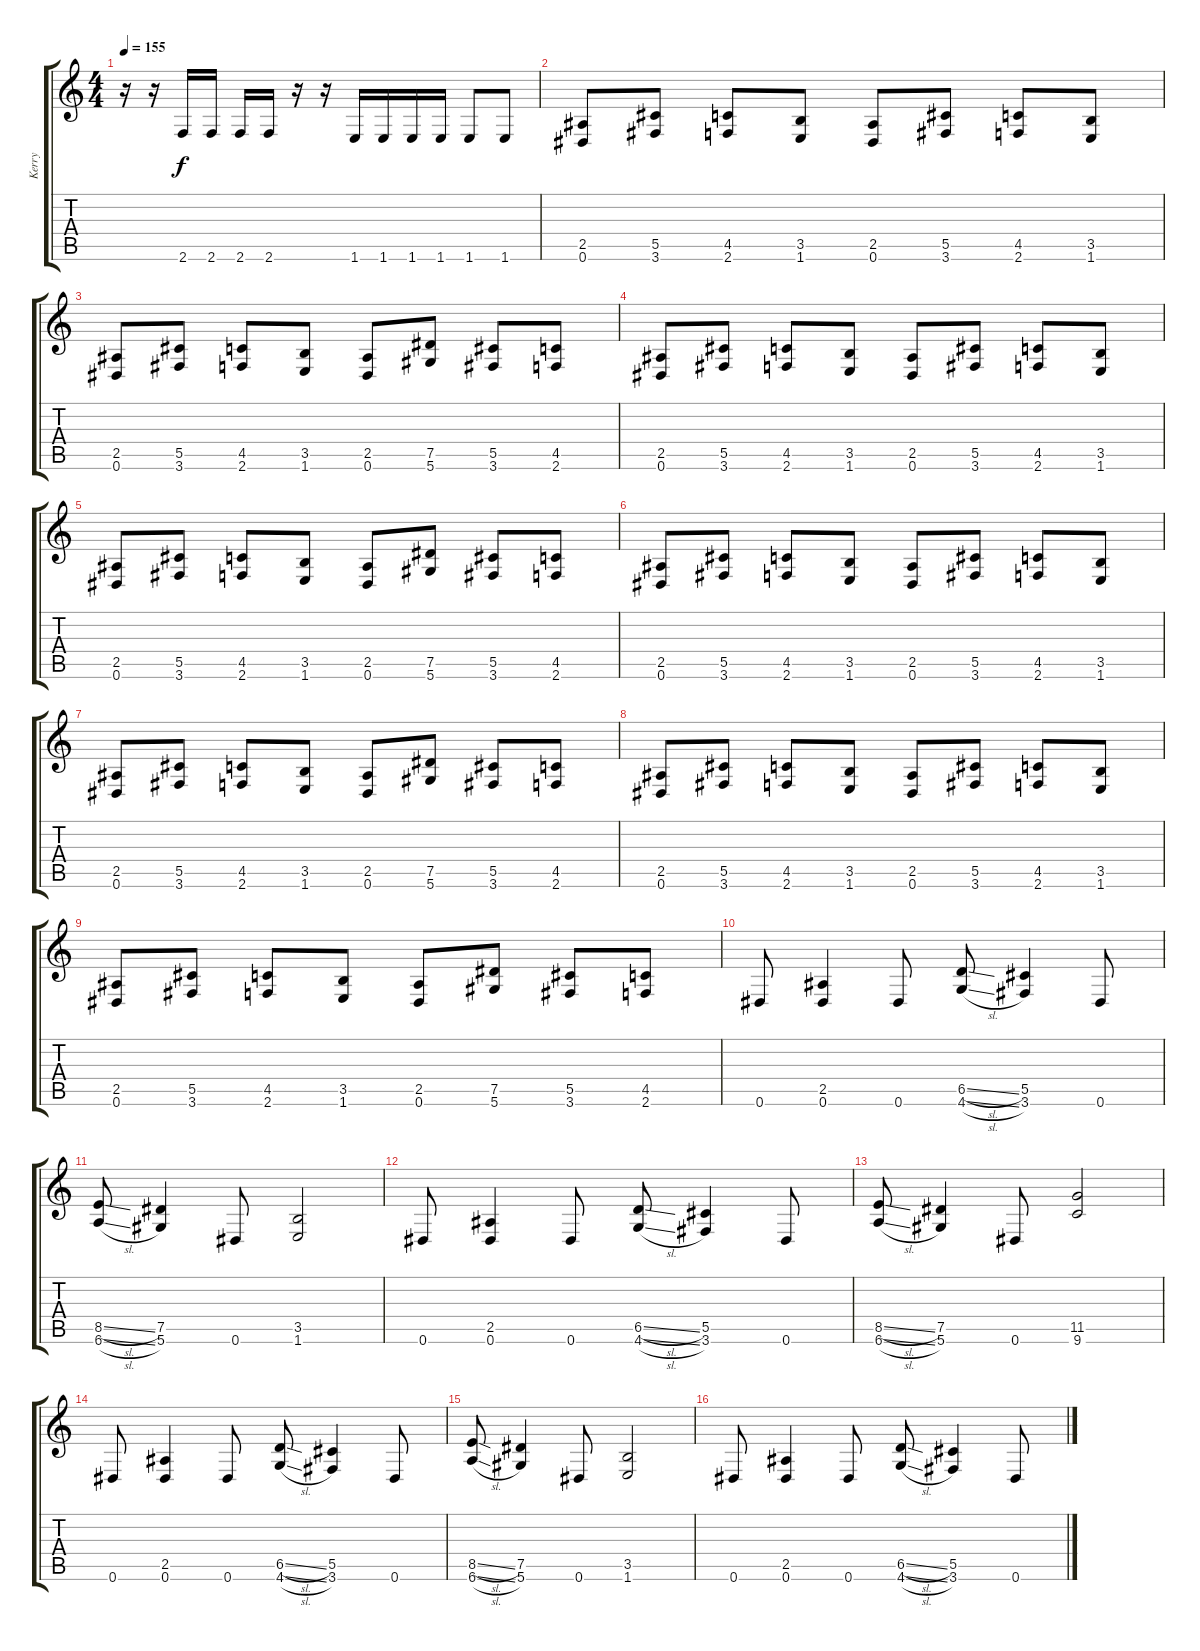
\track ("Kerry" "Kerry") {instrument distortionguitar}
\staff {score tabs}
\tuning (Eb4 Bb3 Gb3 Db3 Ab2 Eb2) {hide}
\ts (4 4)
\tempo 155
\clef g2
\ks c
r.16{dy f} r.16 2.6.16 2.6.16 2.6.16 2.6.16 r.16 r.16 1.6.16 1.6.16 1.6.16 1.6.16 1.6.8 1.6.8 |
(2.5 0.6).8 (5.5 3.6).8 (4.5 2.6).8 (3.5 1.6).8 (2.5 0.6).8 (5.5 3.6).8 (4.5 2.6).8 (3.5 1.6).8 |
(2.5 0.6).8 (5.5 3.6).8 (4.5 2.6).8 (3.5 1.6).8 (2.5 0.6).8 (7.5 5.6).8 (5.5 3.6).8 (4.5 2.6).8 |
(2.5 0.6).8 (5.5 3.6).8 (4.5 2.6).8 (3.5 1.6).8 (2.5 0.6).8 (5.5 3.6).8 (4.5 2.6).8 (3.5 1.6).8 |
(2.5 0.6).8 (5.5 3.6).8 (4.5 2.6).8 (3.5 1.6).8 (2.5 0.6).8 (7.5 5.6).8 (5.5 3.6).8 (4.5 2.6).8 |
(2.5 0.6).8 (5.5 3.6).8 (4.5 2.6).8 (3.5 1.6).8 (2.5 0.6).8 (5.5 3.6).8 (4.5 2.6).8 (3.5 1.6).8 |
(2.5 0.6).8 (5.5 3.6).8 (4.5 2.6).8 (3.5 1.6).8 (2.5 0.6).8 (7.5 5.6).8 (5.5 3.6).8 (4.5 2.6).8 |
(2.5 0.6).8 (5.5 3.6).8 (4.5 2.6).8 (3.5 1.6).8 (2.5 0.6).8 (5.5 3.6).8 (4.5 2.6).8 (3.5 1.6).8 |
(2.5 0.6).8 (5.5 3.6).8 (4.5 2.6).8 (3.5 1.6).8 (2.5 0.6).8 (7.5 5.6).8 (5.5 3.6).8 (4.5 2.6).8 |
0.6.8 (2.5 0.6).4 0.6.8 (6.5{sl} 4.6{sl}).8 (5.5 3.6).4 0.6.8 |
(8.5{sl} 6.6{sl}).8 (7.5 5.6).4 0.6.8 (3.5 1.6).2 |
0.6.8 (2.5 0.6).4 0.6.8 (6.5{sl} 4.6{sl}).8 (5.5 3.6).4 0.6.8 |
(8.5{sl} 6.6{sl}).8 (7.5 5.6).4 0.6.8 (11.5 9.6).2 |
0.6.8 (2.5 0.6).4 0.6.8 (6.5{sl} 4.6{sl}).8 (5.5 3.6).4 0.6.8 |
(8.5{sl} 6.6{sl}).8 (7.5 5.6).4 0.6.8 (3.5 1.6).2 |
0.6.8 (2.5 0.6).4 0.6.8 (6.5{sl} 4.6{sl}).8 (5.5 3.6).4 0.6.8
